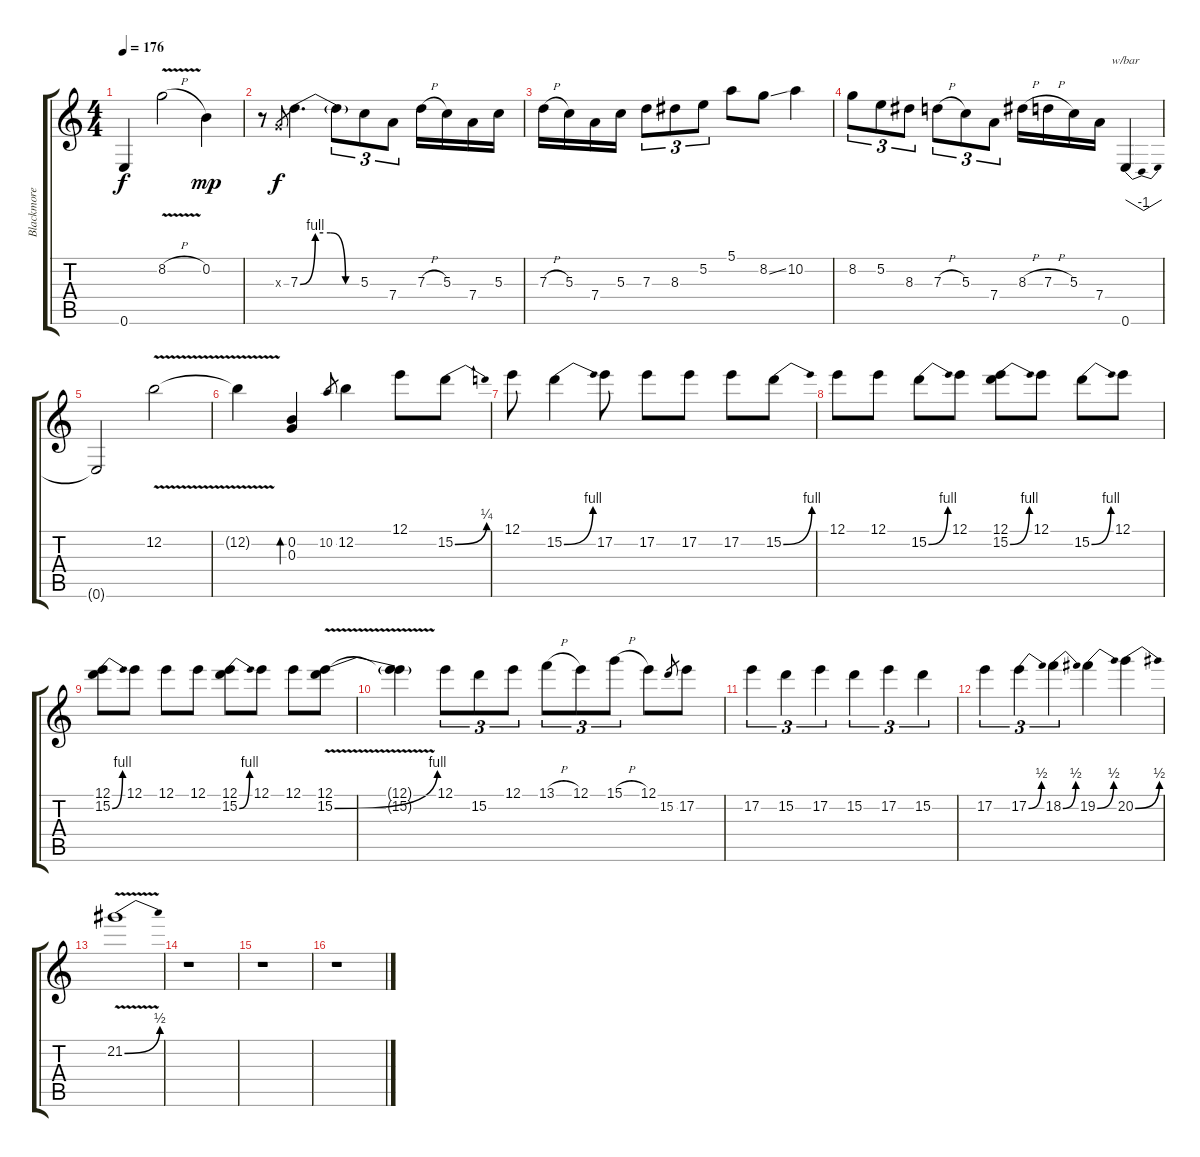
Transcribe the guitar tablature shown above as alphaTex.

\track ("Blackmore solo" "Blackmore ") {instrument overdrivenguitar}
\staff {score tabs}
\tuning (E4 B3 G3 D3 A2 E2) {hide}
\ts (4 4)
\tempo 176
\clef g2
\ks c
0.6{t}.4{dy f} 8.2{v h}.2 0.2.4{dy mp} |
r.8 0.3{x}.8{gr dy f} 7.3{be (custom 0 0 15 4 30 4 45 0 60 0)}.4{d} 7.3{t}.8{tu (3 2)} 5.3.8{tu (3 2)} 7.4.8{tu (3 2)} 7.3{h}.16 5.3.16 7.4.16 5.3.16 |
7.3{h}.16 5.3.16 7.4.16 5.3.16 7.3.8{tu (3 2)} 8.3.8{tu (3 2)} 5.2.8{tu (3 2)} 5.1.8 8.2{ss}.8 10.2.4 |
8.2.8{tu (3 2)} 5.2.8{tu (3 2)} 8.3.8{tu (3 2)} 7.3{h}.8{tu (3 2)} 5.3.8{tu (3 2)} 7.4.8{tu (3 2)} 8.3{h}.16 7.3{h}.16 5.3.16 7.4.16 0.6.4{tbe (dip default 0 0 30 -4 60 0)} |
0.6{t}.2 12.2{v}.2 |
12.2{t}.4 (0.2 0.3).4{bd 60} 10.2.8{gr} 12.2.4 12.1.8 15.2{be (bend 0 0 60 1)}.8 |
12.1.8 15.2{be (bend 0 0 60 4)}.4 17.2.8 17.2.8 17.2.8 17.2.8 15.2{be (bend 0 0 60 4)}.8 |
12.1.8 12.1.8 15.2{be (bend 0 0 60 4)}.8 12.1.8 (12.1 15.2{be (bend 0 0 60 4)}).8 12.1.8 15.2{be (bend 0 0 60 4)}.8 12.1.8 |
(12.1 15.2{be (bend 0 0 60 4)}).8 12.1.8 12.1.8 12.1.8 (12.1 15.2{be (bend 0 0 60 4)}).8 12.1.8 12.1.8 (12.1{v} 15.2{be (bend 0 0 60 4) v}).8 |
(12.1{t} 15.2{t}).4 12.1.8{tu (3 2)} 15.2.8{tu (3 2)} 12.1.8{tu (3 2)} 13.1{h}.8{tu (3 2)} 12.1.8{tu (3 2)} 15.1{h}.8{tu (3 2)} 12.1.8 15.2.8{gr} 17.2.8 |
17.2.4{tu (3 2)} 15.2.4{tu (3 2)} 17.2.4{tu (3 2)} 15.2.4{tu (3 2)} 17.2.4{tu (3 2)} 15.2.4{tu (3 2)} |
17.2.4{tu (3 2)} 17.2{be (bend 0 0 60 2)}.4{tu (3 2)} 18.2{be (bend 0 0 60 2)}.4{tu (3 2)} 19.2{be (bend 0 0 60 2)}.4 20.2{be (bend 0 0 60 2)}.4 |
21.2{be (bend 0 0 60 2) v}.1 |
r.1 |
r.1 |
r.1
